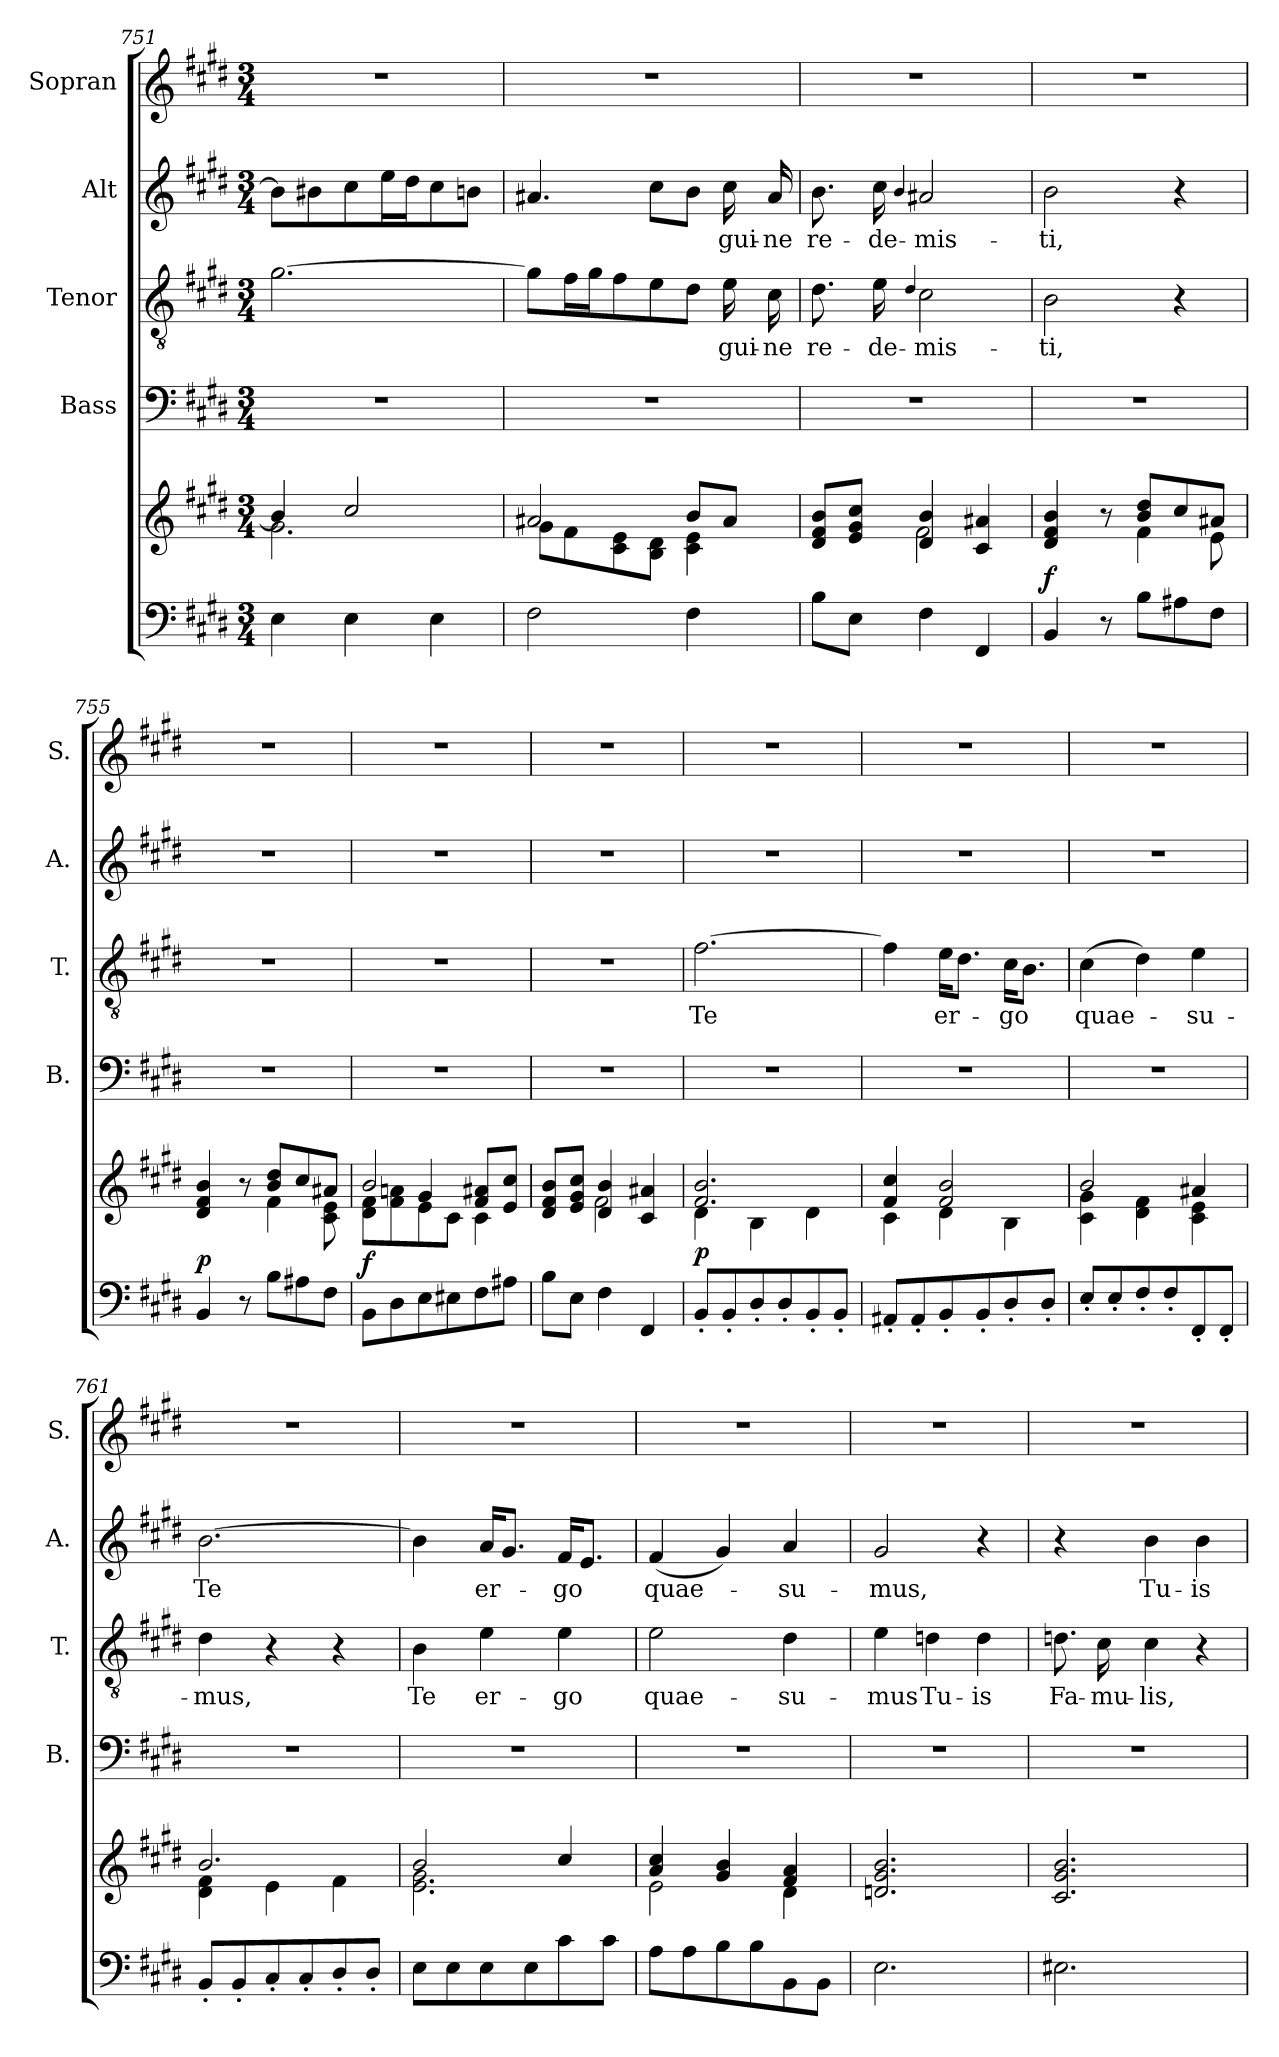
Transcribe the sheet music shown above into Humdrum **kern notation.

**kern	**kern	**dynam	**kern	**kern	**text	**kern	**text	**kern
*part5	*part5	*part5	*part4	*part3	*part3	*part2	*part2	*part1
*staff6	*staff5	*staff5/6	*staff4	*staff3	*staff3	*staff2	*staff2	*staff1
*	*	*	*I"Bass	*I"Tenor	*	*I"Alt	*	*I"Sopran
*	*	*	*I'B.	*I'T.	*	*I'A.	*	*I'S.
*clefF4	*clefG2	*	*clefF4	*clefGv2	*	*clefG2	*	*clefG2
*k[f#c#g#d#]	*k[f#c#g#d#]	*	*k[f#c#g#d#]	*k[f#c#g#d#]	*	*k[f#c#g#d#]	*	*k[f#c#g#d#]
*E:	*E:	*	*E:	*E:	*	*E:	*	*E:
*M3/4	*M3/4	*	*M3/4	*M3/4	*	*M3/4	*	*M3/4
=751	=751	=751	=751	=751	=751	=751	=751	=751
*	*^	*	*	*	*	*	*	*
4E\	4b/]	2.g#\	.	2.r	[2.g#\	.	8b\L]	.	2.r
.	.	.	.	.	.	.	8b#X\	.	.
4E\	2cc#/	.	.	.	.	.	8cc#\	.	.
.	.	.	.	.	.	.	16ee\L	.	.
.	.	.	.	.	.	.	16dd#\J	.	.
4E\	.	.	.	.	.	.	8cc#\	.	.
.	.	.	.	.	.	.	8bn\J	.	.
=752	=752	=752	=752	=752	=752	=752	=752	=752	=752
2F#\	2a#X/	8g#\L	.	2.r	8g#\L]	.	4.a#X/	.	2.r
.	.	8f#\	.	.	16f#\L	.	.	.	.
.	.	.	.	.	16g#\J	.	.	.	.
.	.	8c#\ 8e\	.	.	8f#\	.	.	.	.
.	.	8B\ 8d#\J	.	.	8e\	.	8cc#\L	.	.
4F#\	8b/L	4c#\ 4e\	.	.	8d#\J	.	8b\J	.	.
!	!	!	!	!	!	!LO:LY:b	!	!LO:LY:b	!
.	8a#/J	.	.	.	16e\	-gui-	16cc#\	-gui-	.
!	!	!	!	!	!	!LO:LY:b	!	!LO:LY:b	!
.	.	.	.	.	16c#\	-ne	16a#/	-ne	.
=753	=753	=753	=753	=753	=753	=753	=753	=753	=753
!	!	!	!	!	!	!LO:LY:b	!	!LO:LY:b	!
8B\L	8d#/ 8f#/ 8b/L	4ryy	.	2.r	8.d#\	re-	8.b\	re-	2.r
8E\J	8e/ 8g#/ 8cc#/J	.	.	.	.	.	.	.	.
!	!	!	!	!	!	!LO:LY:b	!	!LO:LY:b	!
.	.	.	.	.	16e\	-de-	16cc#\	-de-	.
.	.	.	.	.	4qqd#/	.	4qqb/	.	.
!	!	!	!	!	!	!LO:LY:b	!	!LO:LY:b	!
4F#\	4d#/ 4b/	2f#\	.	.	2c#\	-mis-	2a#X/	-mis-	.
4FF#/	4c#/ 4a#X/	.	.	.	.	.	.	.	.
=754	=754	=754	=754	=754	=754	=754	=754	=754	=754
!	!	!	!LO:DY:a=2	!	!	!LO:LY:b	!	!LO:LY:b	!
4BB/	4d#/ 4f#/ 4b/	4.ryy	f	2.r	2B\	-ti,	2b\	-ti,	2.r
8r	8r	.	.	.	.	.	.	.	.
8B\L	8b/ 8dd#/L	4f#\	.	.	.	.	.	.	.
8A#X\	8cc#/	.	.	.	4r	.	4r	.	.
8F#\J	8a#X/J	8e\	.	.	.	.	.	.	.
=755	=755	=755	=755	=755	=755	=755	=755	=755	=755
!	!	!	!LO:DY:a=2	!	!	!	!	!	!
4BB/	4d#/ 4f#/ 4b/	4.ryy	p	2.r	2.r	.	2.r	.	2.r
8r	8r	.	.	.	.	.	.	.	.
8B\L	8b/ 8dd#/L	4f#\	.	.	.	.	.	.	.
8A#X\	8cc#/	.	.	.	.	.	.	.	.
8F#\J	8a#X/J	8c#\ 8e\	.	.	.	.	.	.	.
!!LO:LB:g=z
=756	=756	=756	=756	=756	=756	=756	=756	=756	=756
*	*	*^	*	*	*	*	*	*	*
!	!	!	!	!LO:DY:a=2	!	!	!	!	!	!
8BB\L	2b/	8d#\ 8f#\L	4ryy	f	2.r	2.r	.	2.r	.	2.r
8D#\	.	8f#\ 8an\	.	.	.	.	.	.	.	.
8E\	.	8e\	4g#/	.	.	.	.	.	.	.
8E#X\	.	8c#\J	.	.	.	.	.	.	.	.
8F#\	8f#/ 8a#X/L	4c#\	4ryy	.	.	.	.	.	.	.
8A#X\J	8e/ 8cc#/J	.	.	.	.	.	.	.	.	.
*	*	*v	*v	*	*	*	*	*	*	*
=757	=757	=757	=757	=757	=757	=757	=757	=757	=757
8B\L	8d#/ 8f#/ 8b/L	4ryy	.	2.r	2.r	.	2.r	.	2.r
8E\J	8e/ 8g#/ 8cc#/J	.	.	.	.	.	.	.	.
4F#\	4d#/ 4b/	2f#\	.	.	.	.	.	.	.
4FF#/	4c#/ 4a#X/	.	.	.	.	.	.	.	.
=758	=758	=758	=758	=758	=758	=758	=758	=758	=758
!	!	!	!LO:DY:a=2	!	!	!LO:LY:b	!	!	!
8BB'</L	2.f#/ 2.b/	4d#\	p	2.r	[2.f#\	Te	2.r	.	2.r
8BB'</	.	.	.	.	.	.	.	.	.
8D#'</	.	4B\	.	.	.	.	.	.	.
8D#'</	.	.	.	.	.	.	.	.	.
8BB'</	.	4d#\	.	.	.	.	.	.	.
8BB'</J	.	.	.	.	.	.	.	.	.
=759	=759	=759	=759	=759	=759	=759	=759	=759	=759
8AA#X'</L	4f#/ 4cc#/	4c#\	.	2.r	4f#\]	.	2.r	.	2.r
8AA#'</	.	.	.	.	.	.	.	.	.
!	!	!	!	!	!	!LO:LY:b	!	!	!
8BB'</	2f#/ 2b/	4d#\	.	.	16e\KL	er-	.	.	.
.	.	.	.	.	8.d#\J	.	.	.	.
8BB'</	.	.	.	.	.	.	.	.	.
!	!	!	!	!	!	!LO:LY:b	!	!	!
8D#'</	.	4B\	.	.	16c#\KL	-go	.	.	.
.	.	.	.	.	8.B\J	.	.	.	.
8D#'</J	.	.	.	.	.	.	.	.	.
=760	=760	=760	=760	=760	=760	=760	=760	=760	=760
!	!	!	!	!	!	!LO:LY:b	!	!	!
8E'</L	2b/	4c#\ 4g#\	.	2.r	(>4c#\	quae-	2.r	.	2.r
8E'</	.	.	.	.	.	.	.	.	.
8F#'</	.	4d#\ 4f#\	.	.	4d#\)	.	.	.	.
8F#'</	.	.	.	.	.	.	.	.	.
!	!	!	!	!	!	!LO:LY:b	!	!	!
8FF#'</	4a#X/	4c#\ 4e\	.	.	4e\	-su-	.	.	.
8FF#'</J	.	.	.	.	.	.	.	.	.
=761	=761	=761	=761	=761	=761	=761	=761	=761	=761
!	!	!	!	!	!	!LO:LY:b	!	!LO:LY:b	!
8BB'</L	2.b/	4d#\ 4f#\	.	2.r	4d#\	-mus,	[2.b\	Te	2.r
8BB'</	.	.	.	.	.	.	.	.	.
8C#'</	.	4e\	.	.	4r	.	.	.	.
8C#'</	.	.	.	.	.	.	.	.	.
8D#'</	.	4f#\	.	.	4r	.	.	.	.
8D#'</J	.	.	.	.	.	.	.	.	.
=762	=762	=762	=762	=762	=762	=762	=762	=762	=762
!	!	!	!	!	!	!LO:LY:b	!	!	!
8E\L	2b/	2.e\ 2.g#\	.	2.r	4B\	Te	4b\]	.	2.r
8E\	.	.	.	.	.	.	.	.	.
!	!	!	!	!	!	!LO:LY:b	!	!LO:LY:b	!
8E\	.	.	.	.	4e\	er-	16a/KL	er-	.
.	.	.	.	.	.	.	8.g#/J	.	.
8E\	.	.	.	.	.	.	.	.	.
!	!	!	!	!	!	!LO:LY:b	!	!LO:LY:b	!
8c#\	4cc#/	.	.	.	4e\	-go	16f#/KL	-go	.
.	.	.	.	.	.	.	8.e/J	.	.
8c#\J	.	.	.	.	.	.	.	.	.
=763	=763	=763	=763	=763	=763	=763	=763	=763	=763
!	!	!	!	!	!	!LO:LY:b	!	!LO:LY:b	!
8A\L	4a/ 4cc#/	2e\	.	2.r	2e\	quae-	(<4f#/	quae-	2.r
8A\	.	.	.	.	.	.	.	.	.
8B\	4g#/ 4b/	.	.	.	.	.	4g#/)	.	.
8B\	.	.	.	.	.	.	.	.	.
!	!	!	!	!	!	!LO:LY:b	!	!LO:LY:b	!
8BB\	4f#/ 4a/	4d#\	.	.	4d#\	-su-	4a/	-su-	.
8BB\J	.	.	.	.	.	.	.	.	.
*	*v	*v	*	*	*	*	*	*	*
!!LO:LB:g=z
=764	=764	=764	=764	=764	=764	=764	=764	=764
!	!	!	!	!	!LO:LY:b	!	!LO:LY:b	!
2.E\	2.dn/ 2.g#/ 2.b/	.	2.r	4e\	-mus	2g#/	-mus,	2.r
!	!	!	!	!	!LO:LY:b	!	!	!
.	.	.	.	4dn\	Tu-	.	.	.
!	!	!	!	!	!LO:LY:b	!	!	!
.	.	.	.	4d\	-is	4r	.	.
=765	=765	=765	=765	=765	=765	=765	=765	=765
!	!	!	!	!	!LO:LY:b	!	!	!
2.E#X\	2.c#/ 2.g#/ 2.b/	.	2.r	8.dn\	Fa-	4r	.	2.r
!	!	!	!	!	!LO:LY:b	!	!	!
.	.	.	.	16c#\	-mu-	.	.	.
!	!	!	!	!	!LO:LY:b	!	!LO:LY:b	!
.	.	.	.	4c#\	-lis,	4b\	Tu-	.
!	!	!	!	!	!	!	!LO:LY:b	!
.	.	.	.	4r	.	4b\	-is	.
=	=	=	=	=	=	=	=	=
*-	*-	*-	*-	*-	*-	*-	*-	*-
